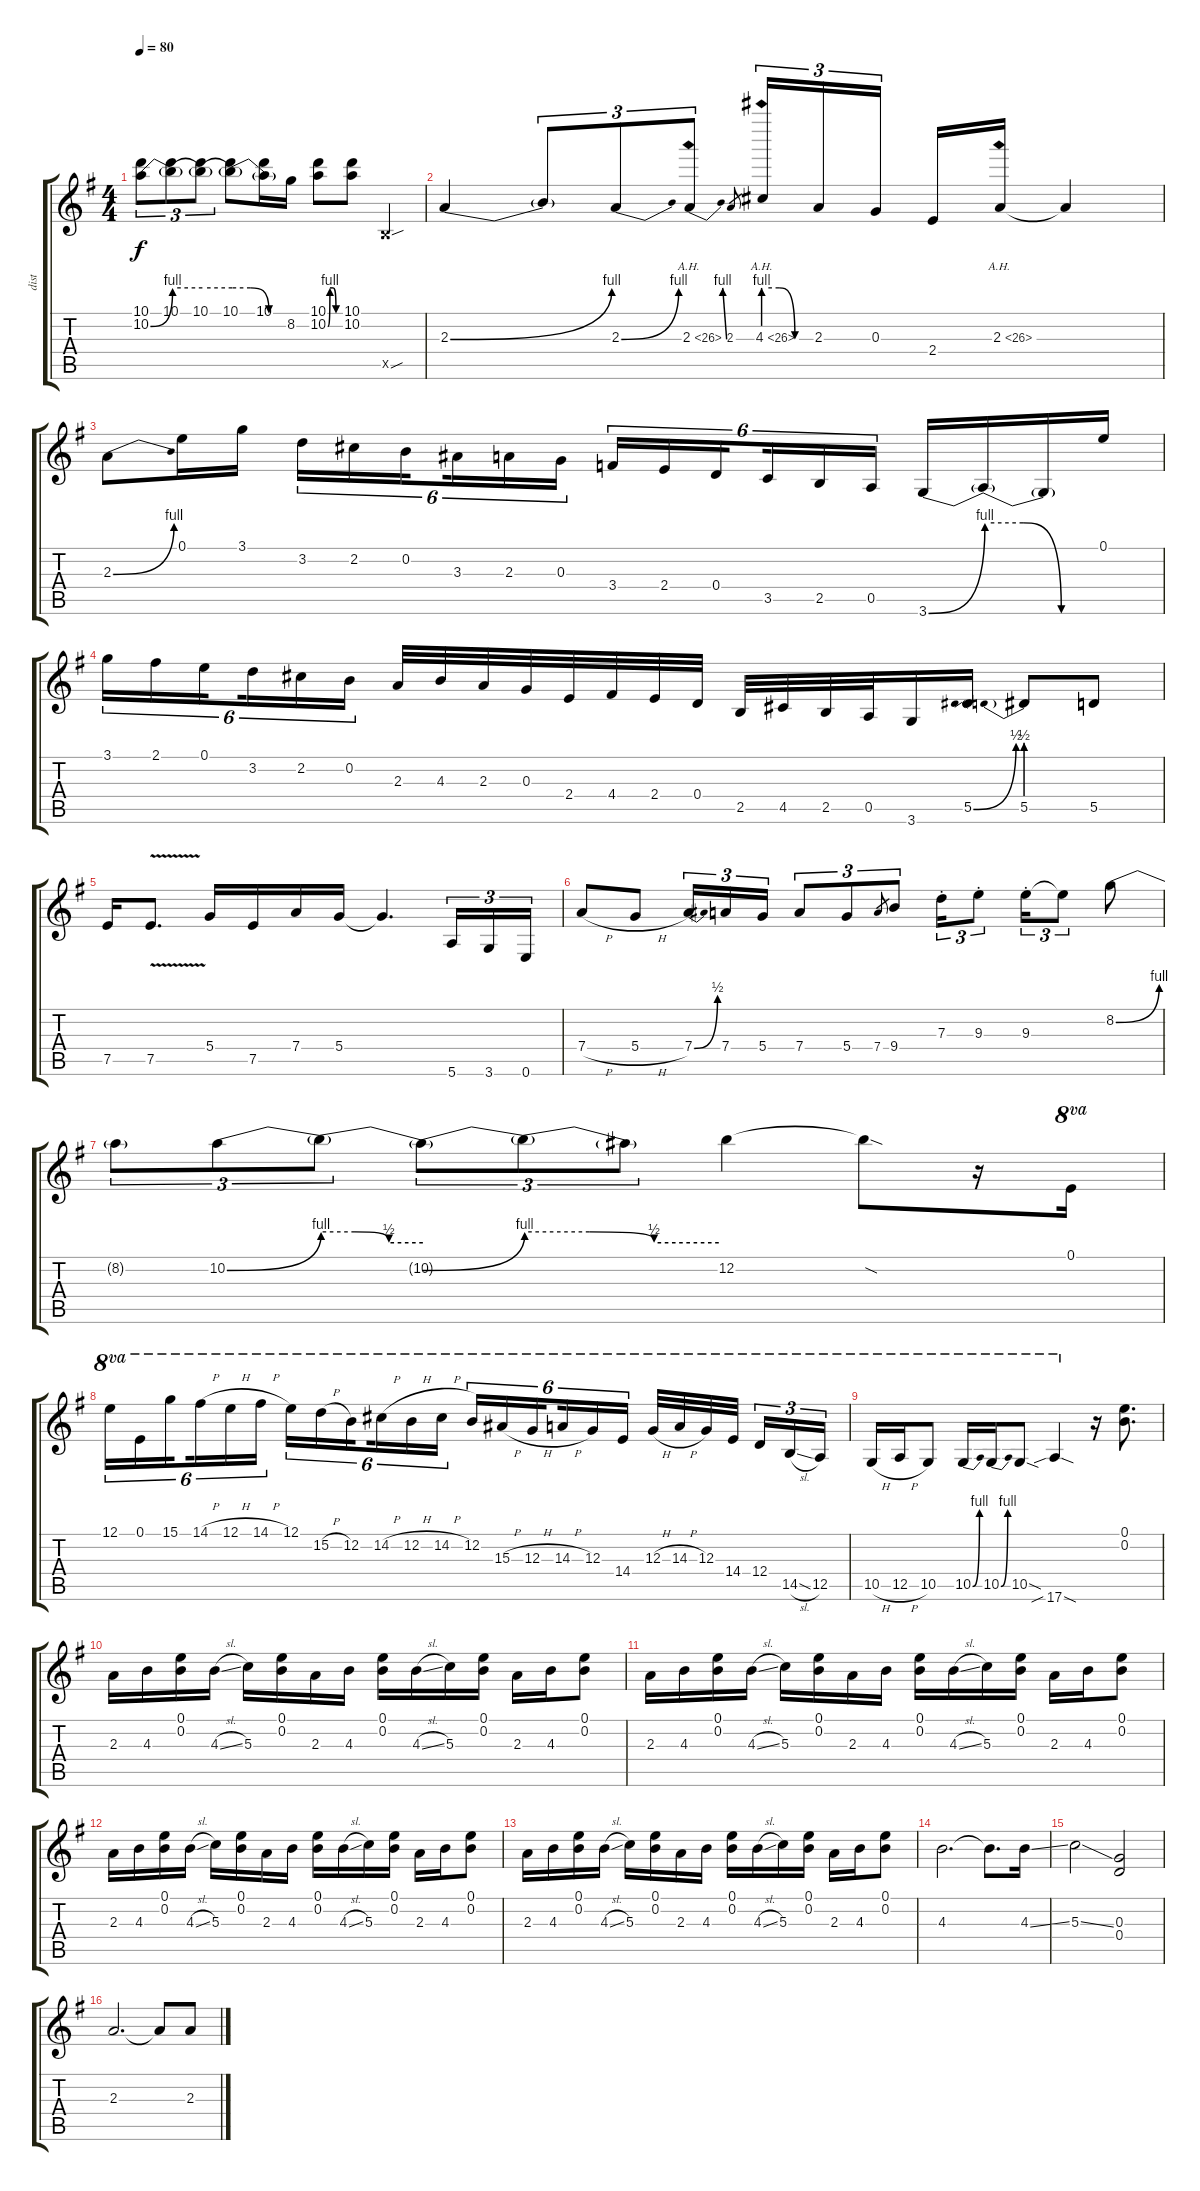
\track ("dist" "dist") {instrument distortionguitar}
\staff {score tabs}
\tuning (E4 B3 G3 D3 A2 E2) {hide}
\ts (4 4)
\tempo 80
\clef g2
\ks g
(10.1 10.2{be (bend 0 0 60 4)}).8{tu (3 2) dy f} (10.1 10.2{be (hold 0 4 60 4) t}).8{tu (3 2)} (10.1 10.2{be (hold 0 4 60 4) t}).8{tu (3 2)} (10.1 10.2{be (custom 0 4 20 4 40 0 60 0) t}).8 (10.1 10.2{t}).16 8.2.16 (10.1 10.2{be (custom 0 0 10 4 25 4 40 0 60 0)}).8 (10.1 10.2).8 2.5{sou x}.4 |
2.3{be (bend 0 0 60 4)}.4 2.3{t}.8{tu (3 2)} 2.3{be (bend 0 0 60 4)}.8{tu (3 2)} 2.3{be (bend 0 0 60 4) ah 24}.8{tu (3 2)} 2.3.8{gr} 4.3{be (custom 0 4 20 4 40 0 60 0) ah 22}.16{tu (3 2)} 2.3.16{tu (3 2)} 0.3.16{tu (3 2) beam splitsecondary} 2.4.16 2.3{ah 24}.16 2.3{t}.4 |
2.3{be (bend 0 0 60 4)}.8 0.1.16 3.1.16 3.2.16{tu (6 4)} 2.2.16{tu (6 4)} 0.2.16{tu (6 4) beam splitsecondary} 3.3.16{tu (6 4)} 2.3.16{tu (6 4)} 0.3.16{tu (6 4)} 3.4.16{tu (6 4)} 2.4.16{tu (6 4)} 0.4.16{tu (6 4) beam splitsecondary} 3.5.16{tu (6 4)} 2.5.16{tu (6 4)} 0.5.16{tu (6 4)} 3.6{be (bend 0 0 60 4)}.16 3.6{be (custom 0 4 20 4 40 0 60 0) t}.16 3.6{t}.16 0.1.16 |
3.1.16{tu (6 4)} 2.1.16{tu (6 4)} 0.1.16{tu (6 4) beam splitsecondary} 3.2.16{tu (6 4)} 2.2.16{tu (6 4)} 0.2.16{tu (6 4)} 2.3.32 4.3.32 2.3.32 0.3.32 2.4.32 4.4.32 2.4.32 0.4.32 2.5.32 4.5.32 2.5.32 0.5.32 3.6.16 5.5{be (bend 0 0 60 2)}.16 5.5{be (prebend 0 2 60 2)}.8 5.5.8 |
7.5.16 7.5{v}.8{d} 5.4.16 7.5.16 7.4.16 5.4.16 5.4{t}.4{d} 5.6.16{tu (3 2)} 3.6.16{tu (3 2)} 0.6.16{tu (3 2)} |
7.4{h}.8 5.4{h}.8 7.4{be (bend 0 0 60 2)}.16{tu (3 2)} 7.4.16{tu (3 2)} 5.4.16{tu (3 2)} 7.4.8{tu (3 2)} 5.4.8{tu (3 2)} 7.4.8{gr} 9.4.8{tu (3 2)} 7.3{st}.16{tu (3 2)} 9.3{st}.8{tu (3 2)} 9.3{st}.16{tu (3 2)} 9.3{t}.8{tu (3 2)} 8.2{be (bend 0 0 60 4)}.8 |
8.2{t}.8{tu (3 2)} 10.2{be (bend 0 0 60 4)}.8{tu (3 2)} 10.2{be (custom 0 4 20 4 40 2 60 2) t}.8{tu (3 2)} 10.2{be (bend 0 0 60 4) t}.8{tu (3 2)} 10.2{be (custom 0 4 20 4 40 2 60 2) t}.8{tu (3 2)} 10.2{t}.8{tu (3 2)} 12.2.4 12.2{sod t}.8 r.16 0.1.16{ot 8va} |
12.1.16{tu (6 4) ot 8va} 0.1.16{tu (6 4) ot 8va} 15.1.16{tu (6 4) ot 8va beam splitsecondary} 14.1{h}.16{tu (6 4) ot 8va} 12.1{h}.16{tu (6 4) ot 8va} 14.1{h}.16{tu (6 4) ot 8va} 12.1.16{tu (6 4) ot 8va} 15.2{h}.16{tu (6 4) ot 8va} 12.2.16{tu (6 4) ot 8va beam splitsecondary} 14.2{h}.16{tu (6 4) ot 8va} 12.2{h}.16{tu (6 4) ot 8va} 14.2{h}.16{tu (6 4) ot 8va} 12.2.16{tu (6 4) ot 8va} 15.3{h}.16{tu (6 4) ot 8va} 12.3{h}.16{tu (6 4) ot 8va beam splitsecondary} 14.3{h}.16{tu (6 4) ot 8va} 12.3.16{tu (6 4) ot 8va} 14.4.16{tu (6 4) ot 8va} 12.3{h}.32{ot 8va} 14.3{h}.32{ot 8va} 12.3.32{ot 8va} 14.4.32{ot 8va beam splitsecondary} 12.4.16{tu (3 2) ot 8va} 14.5{sl}.16{tu (3 2) ot 8va} 12.5.16{tu (3 2) ot 8va} |
10.5{h}.16{ot 8va} 12.5{h}.16{ot 8va} 10.5.8{ot 8va} 10.5{be (bend 0 0 60 4)}.16{ot 8va} 10.5{be (bend 0 0 60 4)}.16{ot 8va} 10.5{sod}.8{ot 8va} 17.6{sib sod}.4{ot 8va} r.16 (0.1 0.2).8{d} |
2.3.16 4.3.16 (0.1 0.2).16 4.3{sl}.16 5.3.16 (0.1 0.2).16 2.3.16 4.3.16 (0.1 0.2).16 4.3{sl}.16 5.3.16 (0.1 0.2).16 2.3.16 4.3.16 (0.1 0.2).8 |
2.3.16 4.3.16 (0.1 0.2).16 4.3{sl}.16 5.3.16 (0.1 0.2).16 2.3.16 4.3.16 (0.1 0.2).16 4.3{sl}.16 5.3.16 (0.1 0.2).16 2.3.16 4.3.16 (0.1 0.2).8 |
2.3.16 4.3.16 (0.1 0.2).16 4.3{sl}.16 5.3.16 (0.1 0.2).16 2.3.16 4.3.16 (0.1 0.2).16 4.3{sl}.16 5.3.16 (0.1 0.2).16 2.3.16 4.3.16 (0.1 0.2).8 |
2.3.16 4.3.16 (0.1 0.2).16 4.3{sl}.16 5.3.16 (0.1 0.2).16 2.3.16 4.3.16 (0.1 0.2).16 4.3{sl}.16 5.3.16 (0.1 0.2).16 2.3.16 4.3.16 (0.1 0.2).8 |
4.3.2{d} 4.3{t}.8{d} 4.3{ss}.16 |
5.3{ss}.2 (0.3 0.4).2 |
2.3.2{d} 2.3{t}.8 2.3{ss}.8
